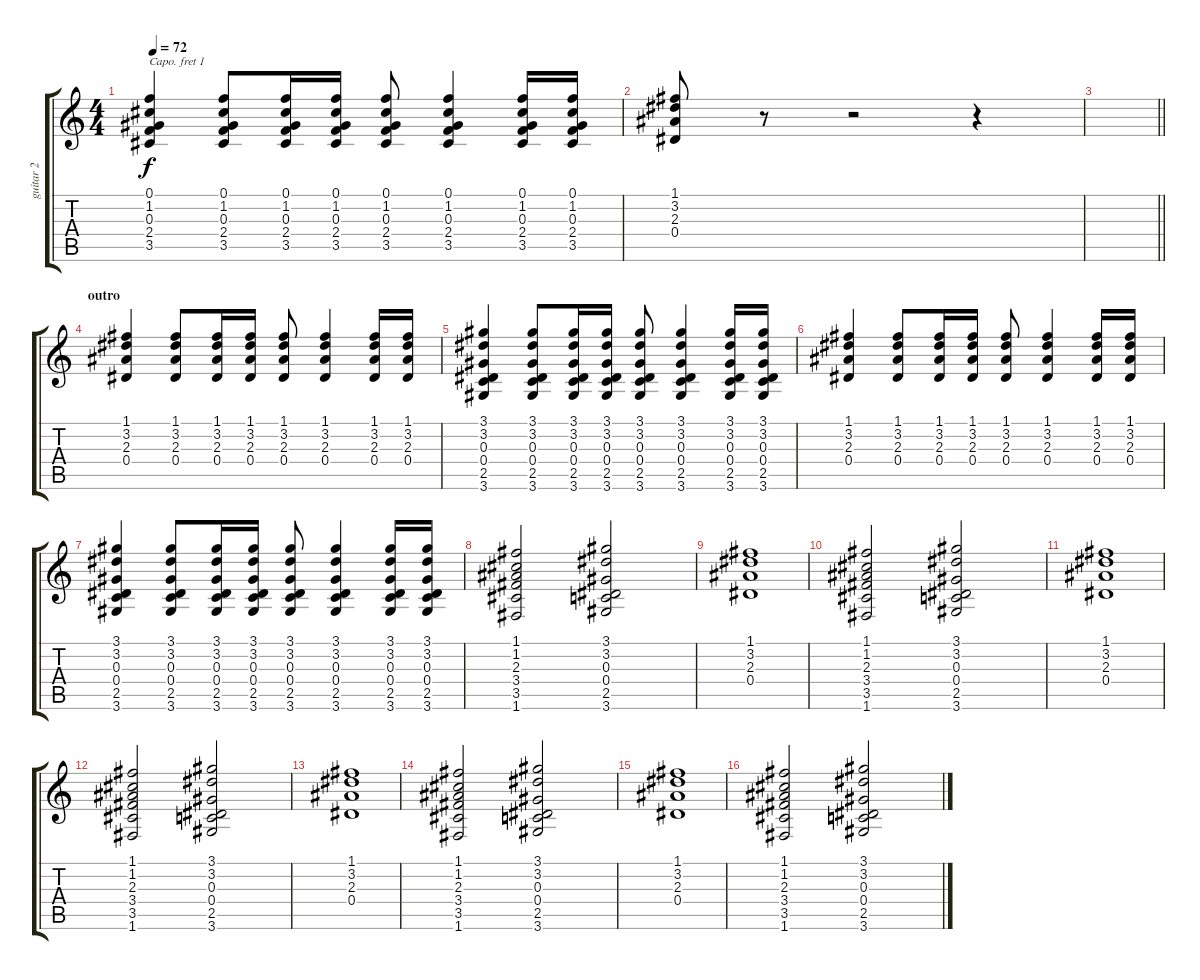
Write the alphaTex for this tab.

\track ("guitar 2" "guitar 2") {instrument electricguitarjazz}
\staff {score tabs}
\capo 1
\tuning (E4 B3 G3 D3 A2 E2) {hide}
\ts (4 4)
\tempo 72
\clef g2
\ks c
(0.1 1.2 0.3 2.4 3.5).4{dy f} (0.1 1.2 0.3 2.4 3.5).8 (0.1 1.2 0.3 2.4 3.5).16 (0.1 1.2 0.3 2.4 3.5).16 (0.1 1.2 0.3 2.4 3.5).8 (0.1 1.2 0.3 2.4 3.5).4 (0.1 1.2 0.3 2.4 3.5).16 (0.1 1.2 0.3 2.4 3.5).16 |
(1.1 3.2 2.3 0.4).8 r.8 r.2 r.4 |
\barLineRight lightlight
|
\section ("" "outro")
(1.1 3.2 2.3 0.4).4 (1.1 3.2 2.3 0.4).8 (1.1 3.2 2.3 0.4).16 (1.1 3.2 2.3 0.4).16 (1.1 3.2 2.3 0.4).8 (1.1 3.2 2.3 0.4).4 (1.1 3.2 2.3 0.4).16 (1.1 3.2 2.3 0.4).16 |
(3.1 3.2 0.3 0.4 2.5 3.6).4 (3.1 3.2 0.3 0.4 2.5 3.6).8 (3.1 3.2 0.3 0.4 2.5 3.6).16 (3.1 3.2 0.3 0.4 2.5 3.6).16 (3.1 3.2 0.3 0.4 2.5 3.6).8 (3.1 3.2 0.3 0.4 2.5 3.6).4 (3.1 3.2 0.3 0.4 2.5 3.6).16 (3.1 3.2 0.3 0.4 2.5 3.6).16 |
(1.1 3.2 2.3 0.4).4 (1.1 3.2 2.3 0.4).8 (1.1 3.2 2.3 0.4).16 (1.1 3.2 2.3 0.4).16 (1.1 3.2 2.3 0.4).8 (1.1 3.2 2.3 0.4).4 (1.1 3.2 2.3 0.4).16 (1.1 3.2 2.3 0.4).16 |
(3.1 3.2 0.3 0.4 2.5 3.6).4 (3.1 3.2 0.3 0.4 2.5 3.6).8 (3.1 3.2 0.3 0.4 2.5 3.6).16 (3.1 3.2 0.3 0.4 2.5 3.6).16 (3.1 3.2 0.3 0.4 2.5 3.6).8 (3.1 3.2 0.3 0.4 2.5 3.6).4 (3.1 3.2 0.3 0.4 2.5 3.6).16 (3.1 3.2 0.3 0.4 2.5 3.6).16 |
(1.1 1.2 2.3 3.4 3.5 1.6).2 (3.1 3.2 0.3 0.4 2.5 3.6).2 |
(1.1 3.2 2.3 0.4).1 |
(1.1 1.2 2.3 3.4 3.5 1.6).2 (3.1 3.2 0.3 0.4 2.5 3.6).2 |
(1.1 3.2 2.3 0.4).1 |
(1.1 1.2 2.3 3.4 3.5 1.6).2 (3.1 3.2 0.3 0.4 2.5 3.6).2 |
(1.1 3.2 2.3 0.4).1 |
(1.1 1.2 2.3 3.4 3.5 1.6).2 (3.1 3.2 0.3 0.4 2.5 3.6).2 |
(1.1 3.2 2.3 0.4).1 |
(1.1 1.2 2.3 3.4 3.5 1.6).2 (3.1 3.2 0.3 0.4 2.5 3.6).2
